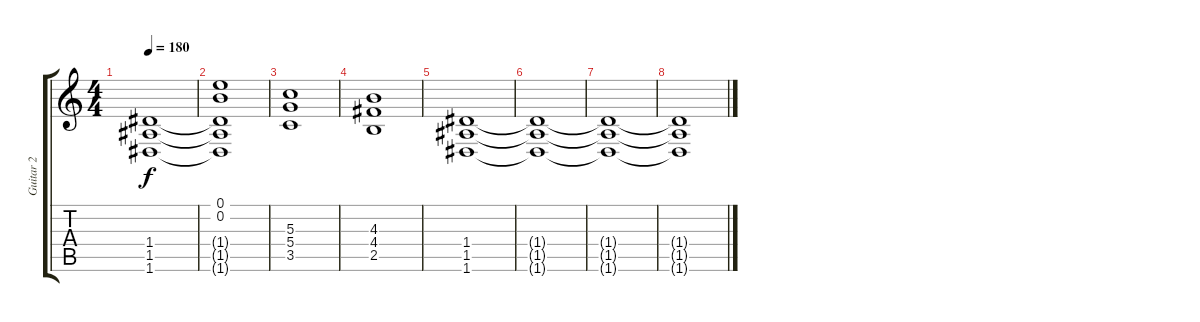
\track ("Guitar 2" "Guitar 2") {instrument electricguitarclean}
\staff {score tabs}
\tuning (E4 B3 G3 D3 A2 D2) {hide}
\ts (4 4)
\tempo 180
\clef g2
\ks c
(1.4 1.5 1.6).1{dy f} |
(0.1 0.2 1.4{t} 1.5{t} 1.6{t}).1 |
(5.3 5.4 3.5).1 |
(4.3 4.4 2.5).1 |
(1.4 1.5 1.6).1 |
(1.4{t} 1.5{t} 1.6{t}).1 |
(1.4{t} 1.5{t} 1.6{t}).1 |
(1.4{t} 1.5{t} 1.6{t}).1
